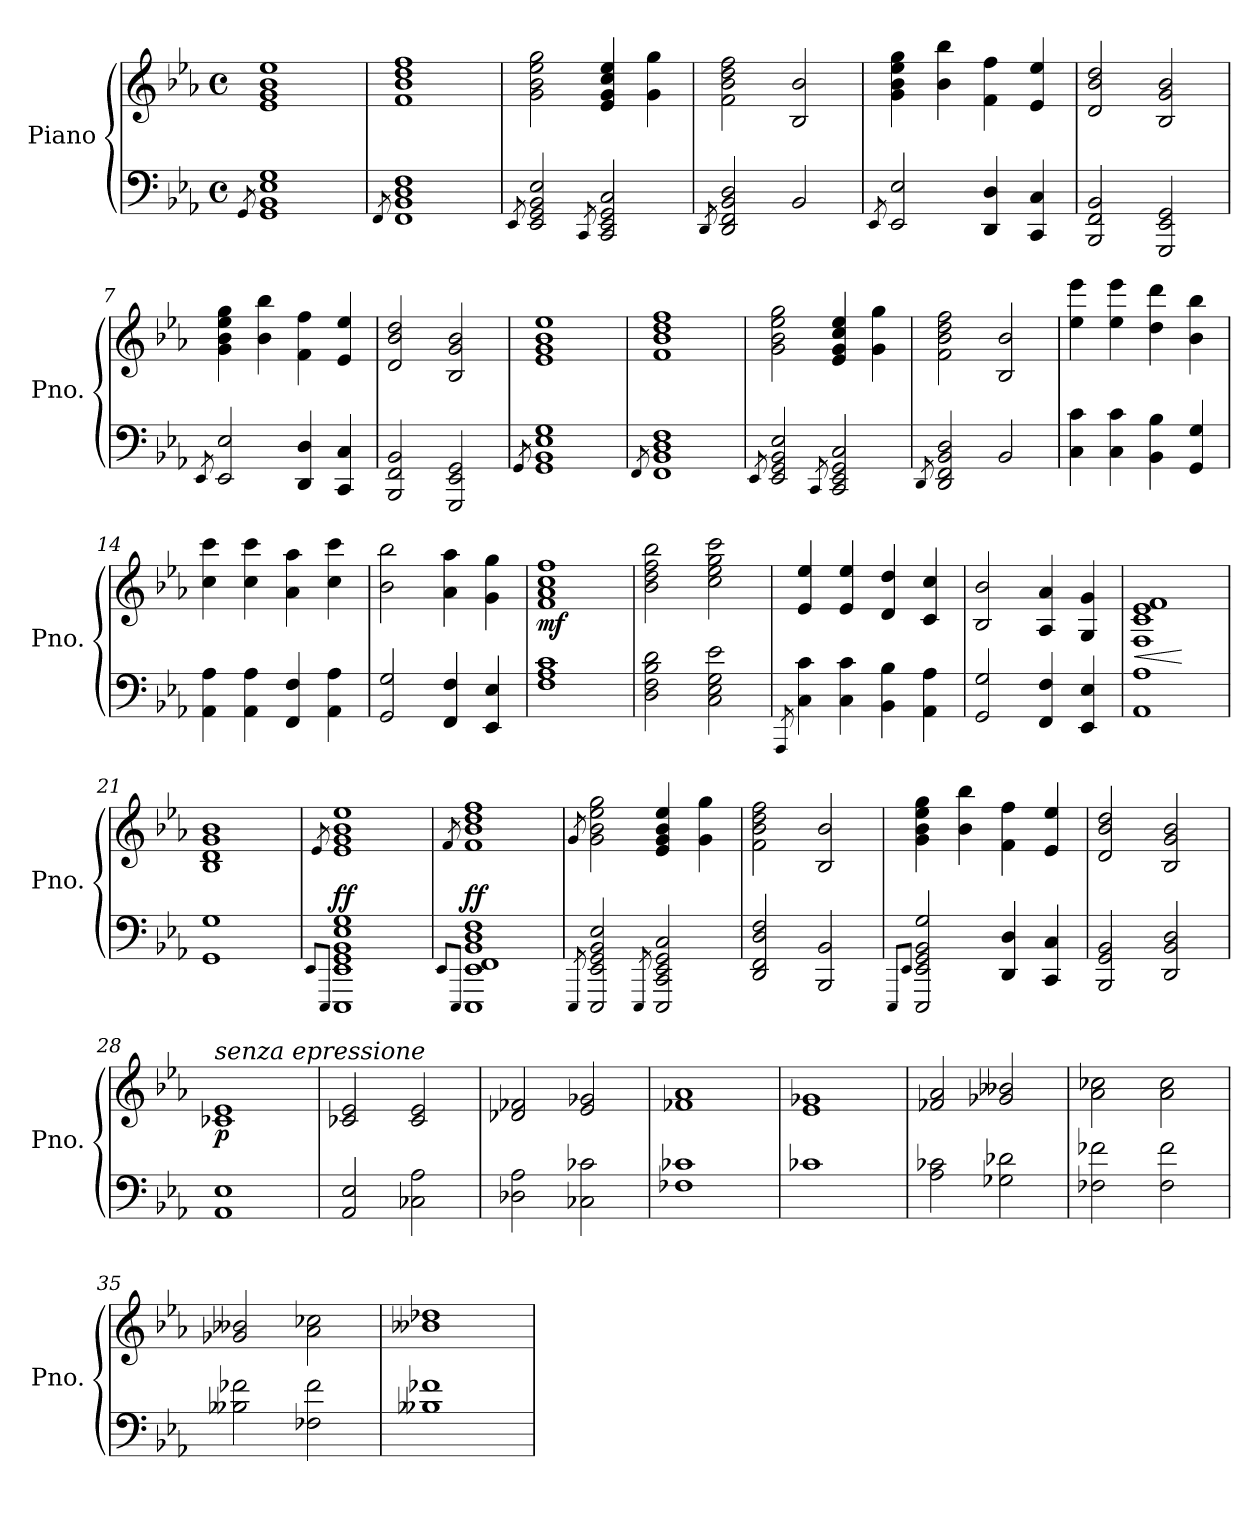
**kern	**kern	**dynam
*part1	*part1	*part1
*staff2	*staff1	*staff1/2
*I"Piano	*	*
*I'Pno.	*	*
*clefF4	*clefG2	*
*k[b-e-a-]	*k[b-e-a-]	*
*M4/4	*M4/4	*
*met(c)	*met(c)	*
*MM140	*MM140	*
=1	=1	=1
8qGG/	.	.
1GG 1BB- 1E- 1G	1e- 1g 1b- 1ee-	.
=2	=2	=2
8qFF/	.	.
1FF 1BB- 1D 1F	1f 1b- 1dd 1ff	.
=3	=3	=3
8qEE-/	.	.
2EE-/ 2GG/ 2BB-/ 2E-/	2g\ 2b-\ 2ee-\ 2gg\	.
8qCC/	.	.
2CC/ 2EE-/ 2GG/ 2C/	4e-/ 4g/ 4cc/ 4ee-/	.
.	4g\ 4gg\	.
=4	=4	=4
8qDD/	.	.
2DD/ 2FF/ 2BB-/ 2D/	2f\ 2b-\ 2dd\ 2ff\	.
2BB-/	2B-/ 2b-/	.
=5	=5	=5
8qEE-/	.	.
2EE-/ 2E-/	4g\ 4b-\ 4ee-\ 4gg\	.
.	4b-\ 4bb-\	.
4DD/ 4D/	4f\ 4ff\	.
4CC/ 4C/	4e-/ 4ee-/	.
=6	=6	=6
2BBB-/ 2FF/ 2BB-/	2d/ 2b-/ 2dd/	.
2GGG/ 2EE-/ 2GG/	2B-/ 2g/ 2b-/	.
=7	=7	=7
8qEE-/	.	.
2EE-/ 2E-/	4g\ 4b-\ 4ee-\ 4gg\	.
.	4b-\ 4bb-\	.
4DD/ 4D/	4f\ 4ff\	.
4CC/ 4C/	4e-/ 4ee-/	.
=8	=8	=8
2BBB-/ 2FF/ 2BB-/	2d/ 2b-/ 2dd/	.
2GGG/ 2EE-/ 2GG/	2B-/ 2g/ 2b-/	.
=9	=9	=9
8qGG/	.	.
1GG 1BB- 1E- 1G	1e- 1g 1b- 1ee-	.
!!LO:LB:g=z
=10	=10	=10
8qFF/	.	.
1FF 1BB- 1D 1F	1f 1b- 1dd 1ff	.
=11	=11	=11
8qEE-/	.	.
2EE-/ 2GG/ 2BB-/ 2E-/	2g\ 2b-\ 2ee-\ 2gg\	.
8qCC/	.	.
2CC/ 2EE-/ 2GG/ 2C/	4e-/ 4g/ 4cc/ 4ee-/	.
.	4g\ 4gg\	.
=12	=12	=12
8qDD/	.	.
2DD/ 2FF/ 2BB-/ 2D/	2f\ 2b-\ 2dd\ 2ff\	.
2BB-/	2B-/ 2b-/	.
=13	=13	=13
4C\ 4c\	4ee-\ 4eee-\	.
4C\ 4c\	4ee-\ 4eee-\	.
4BB-\ 4B-\	4dd\ 4ddd\	.
4GG/ 4G/	4b-\ 4bb-\	.
=14	=14	=14
4AA-\ 4A-\	4cc\ 4ccc\	.
4AA-\ 4A-\	4cc\ 4ccc\	.
4FF/ 4F/	4a-\ 4aa-\	.
4AA-\ 4A-\	4cc\ 4ccc\	.
=15	=15	=15
2GG/ 2G/	2b-\ 2bb-\	.
4FF/ 4F/	4a-\ 4aa-\	.
4EE-/ 4E-/	4g\ 4gg\	.
=16	=16	=16
!	!	!LO:DY:b
1F 1A- 1c	1f 1a- 1cc 1ff	mf
=17	=17	=17
2D\ 2F\ 2B-\ 2d\	2b-\ 2dd\ 2ff\ 2bb-\	.
2C\ 2E-\ 2G\ 2e-\	2cc\ 2ee-\ 2gg\ 2ccc\	.
!!LO:LB:g=z
=18	=18	=18
8qAAA-/	.	.
4C\ 4c\	4e-/ 4ee-/	.
4C\ 4c\	4e-/ 4ee-/	.
4BB-\ 4B-\	4d/ 4dd/	.
4AA-\ 4A-\	4c/ 4cc/	.
=19	=19	=19
2GG/ 2G/	2B-/ 2b-/	.
4FF/ 4F/	4A-/ 4a-/	.
4EE-/ 4E-/	4G/ 4g/	.
=20	=20	=20
!	!	!LO:HP:b
1AA- 1A-	1F 1c 1e- 1f	<
.	.	[
=21	=21	=21
1GG 1G	1B- 1d 1g 1b-	.
=22	=22	=22
8qEE-/L	.	.
8qEEE-/J	8qe-/	.
!	!	!LO:DY:a=2
1EEE- 1EE- 1GG 1BB- 1E- 1G	1e- 1g 1b- 1ee-	ff
=23	=23	=23
8qEE-/L	.	.
8qEEE-/J	8qf/	.
!	!	!LO:DY:a=2
1EEE- 1EE- 1FF 1BB- 1D 1F	1f 1b- 1dd 1ff	ff
=24	=24	=24
8qEEE-/	8qg/	.
2EEE-/ 2EE-/ 2GG/ 2BB-/ 2E-/	2g\ 2b-\ 2ee-\ 2gg\	.
8qEEE-/	.	.
2EEE-/ 2CC/ 2EE-/ 2GG/ 2C/	4e-/ 4g/ 4b-/ 4ee-/	.
.	4g\ 4gg\	.
=25	=25	=25
2DD/ 2FF/ 2D/ 2F/	2f\ 2b-\ 2dd\ 2ff\	.
2BBB-/ 2BB-/	2B-/ 2b-/	.
!!LO:LB:g=z
=26	=26	=26
8qEEE-/L	.	.
8qEE-/J	.	.
2EEE-/ 2EE-/ 2GG/ 2BB-/ 2G/	4g\ 4b-\ 4ee-\ 4gg\	.
.	4b-\ 4bb-\	.
4DD/ 4D/	4f\ 4ff\	.
4CC/ 4C/	4e-/ 4ee-/	.
=27	=27	=27
2BBB-/ 2GG/ 2BB-/	2d/ 2b-/ 2dd/	.
2DD/ 2BB-/ 2D/	2B-/ 2g/ 2b-/	.
=28	=28	=28
!	!LO:TX:a:i:t=senza epressione	!
!	!	!LO:DY:b
1AA- 1E-	1c-X 1e-	p
=29	=29	=29
2AA-/ 2E-/	2c-X/ 2e-/	.
2C-X\ 2A-\	2c-/ 2e-/	.
=30	=30	=30
2D-X\ 2A-\	2d-X/ 2f-X/	.
2C-X\ 2c-X\	2e-/ 2g-X/	.
=31	=31	=31
1F-X 1c-X	1f-X 1a-	.
=32	=32	=32
1c-X	1e- 1g-X	.
=33	=33	=33
2A-\ 2c-X\	2f-X/ 2a-/	.
2G-X\ 2d-X\	2g-X/ 2b--X/	.
=34	=34	=34
2F-X\ 2f-X\	2a-\ 2cc-X\	.
2F-\ 2f-\	2a-\ 2cc-\	.
=35	=35	=35
2B--X\ 2f-X\	2g-X/ 2b--X/	.
2F-X\ 2f-\	2a-\ 2cc-X\	.
!!LO:LB:g=z
=36	=36	=36
1B--X 1f-X	1b--X 1dd-X	.
=	=	=
*-	*-	*-
